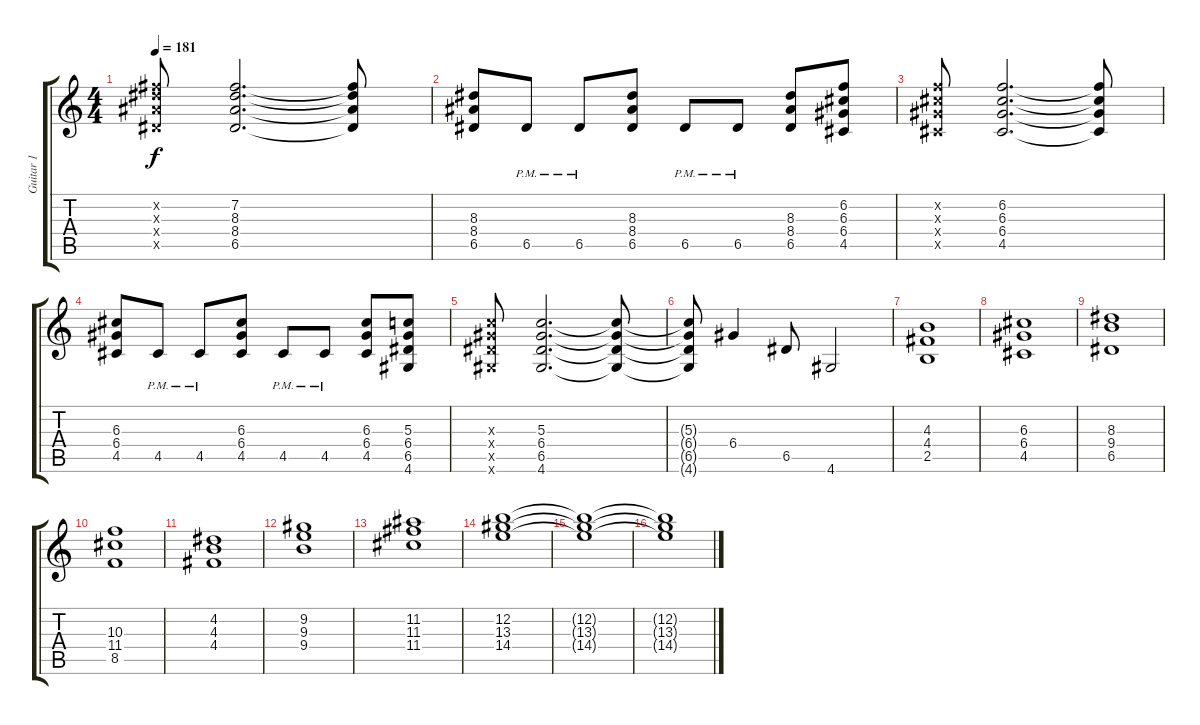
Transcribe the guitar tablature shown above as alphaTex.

\track ("Guitar 1" "Guitar 1") {instrument overdrivenguitar}
\staff {score tabs}
\tuning (E4 B3 G3 D3 A2 E2) {hide}
\ts (4 4)
\tempo 181
\clef g2
\ks c
(7.2{x} 8.3{x} 8.4{x} 6.5{x}).8{dy f} (7.2 8.3 8.4 6.5).2{d} (7.2{t} 8.3{t} 8.4{t} 6.5{t}).8 |
(8.3 8.4 6.5).8 6.5{pm}.8 6.5{pm}.8 (8.3 8.4 6.5).8 6.5{pm}.8 6.5{pm}.8 (8.3 8.4 6.5).8 (6.2 6.3 6.4 4.5).8 |
(6.2{x} 6.3{x} 6.4{x} 4.5{x}).8 (6.2 6.3 6.4 4.5).2{d} (6.2{t} 6.3{t} 6.4{t} 4.5{t}).8 |
(6.3 6.4 4.5).8 4.5{pm}.8 4.5{pm}.8 (6.3 6.4 4.5).8 4.5{pm}.8 4.5{pm}.8 (6.3 6.4 4.5).8 (5.3 6.4 6.5 4.6).8 |
(5.3{x} 6.4{x} 6.5{x} 4.6{x}).8 (5.3 6.4 6.5 4.6).2{d} (5.3{t} 6.4{t} 6.5{t} 4.6{t}).8 |
(5.3{t} 6.4{t} 6.5{t} 4.6{t}).8 6.4.4 6.5.8 4.6.2 |
(4.3 4.4 2.5).1 |
(6.3 6.4 4.5).1 |
(8.3 9.4 6.5).1 |
(10.3 11.4 8.5).1 |
(4.2 4.3 4.4).1 |
(9.2 9.3 9.4).1 |
(11.2 11.3 11.4).1 |
(12.2 13.3 14.4).1 |
(12.2{t} 13.3{t} 14.4{t}).1{volume 3} |
(12.2{t} 13.3{t} 14.4{t}).1
